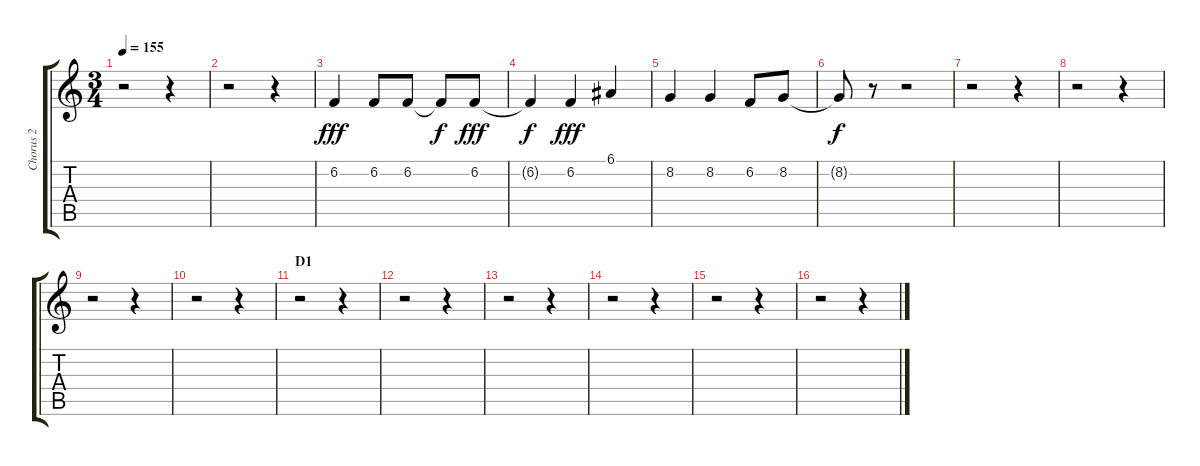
\track ("Chorus 2" "Chorus 2") {instrument choiraahs}
\staff {score tabs}
\tuning (E4 B3 G3 D3 A2 E2) {hide}
\ts (3 4)
\tempo 155
\clef g2
\ks c
r.2{dy fff} r.4 |
r.2 r.4 |
6.2.4 6.2.8 6.2.8 6.2{t}.8{dy f} 6.2.8{dy fff} |
6.2{t}.4{dy f} 6.2.4{dy fff} 6.1.4 |
8.2.4 8.2.4 6.2.8 8.2.8 |
8.2{t}.8{dy f} r.8 r.2 |
r.2 r.4 |
r.2 r.4 |
r.2 r.4 |
r.2 r.4 |
\section ("" "D1")
r.2 r.4 |
r.2 r.4 |
r.2 r.4 |
r.2 r.4 |
r.2 r.4 |
r.2 r.4
